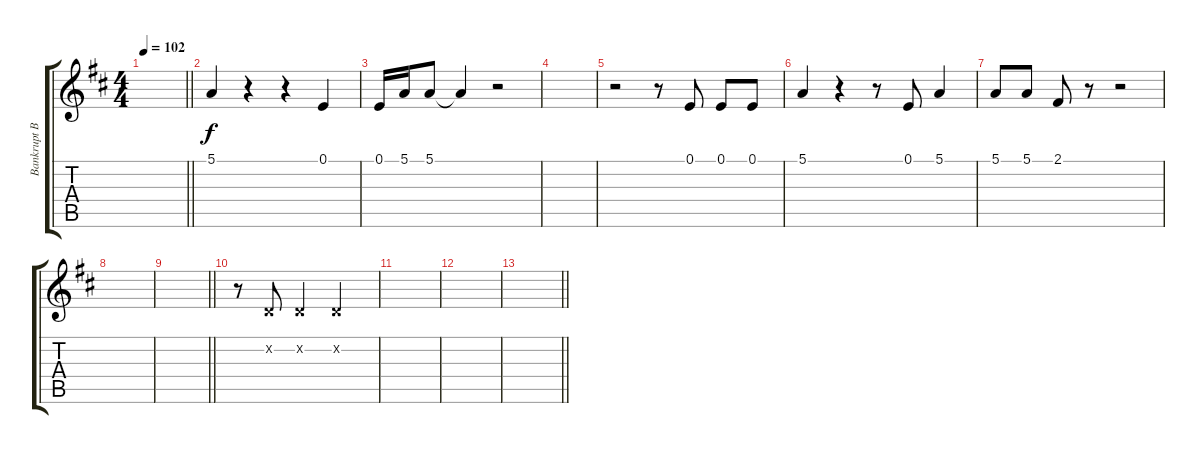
\track ("Bankrupt Brothers" "Bankrupt B") {instrument lead1square}
\staff {score tabs}
\tuning (E4 B3 G3 D3 A2 E2) {hide}
\ts (4 4)
\tempo 102
\clef g2
\barLineRight lightlight
\ks d
|
5.1.4 r.4 r.4 0.1.4 |
0.1.16 5.1.16 5.1.8 5.1{t}.4 r.2 |
|
r.2 r.8 0.1.8 0.1.8 0.1.8 |
5.1.4 r.4 r.8 0.1.8 5.1.4 |
5.1.8 5.1.8 2.1.8 r.8 r.2 |
|
\barLineRight lightlight
|
r.8 3.2{x}.8 3.2{x}.4 3.2{x}.2 |
|
|
\barLineRight lightlight
